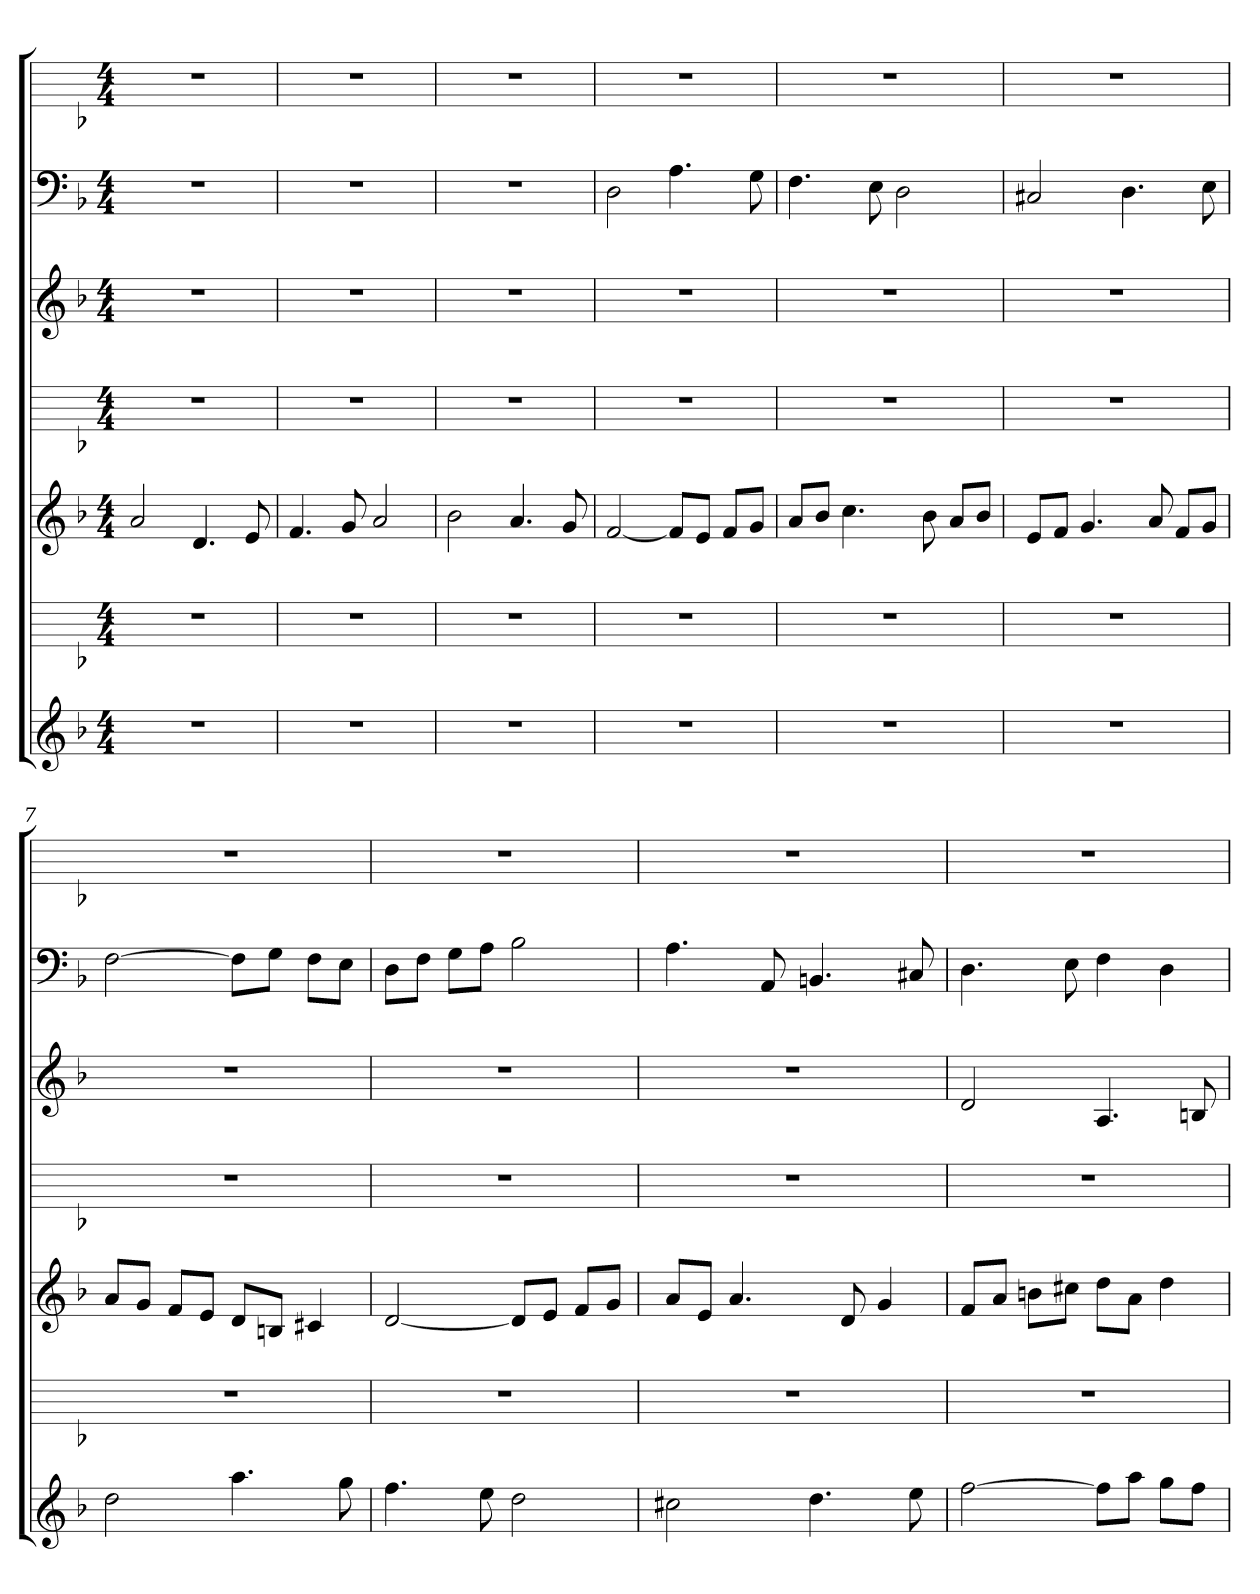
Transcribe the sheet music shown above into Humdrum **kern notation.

**kern	**kern	**kern	**kern	**kern	**kern	**kern
*part7	*part6	*part5	*part4	*part3	*part2	*part1
*staff7	*staff6	*staff5	*staff4	*staff3	*staff2	*staff1
*k[b-]	*k[b-]	*k[b-]	*k[b-]	*k[b-]	*k[b-]	*k[b-]
*d:	*d:	*d:	*d:	*d:	*d:	*d:
*M4/4	*M4/4	*M4/4	*M4/4	*M4/4	*M4/4	*M4/4
=1	=1	=1	=1	=1	=1	=1
1r	1r	2a	1r	1r	1r	1r
.	.	4.d	.	.	.	.
.	.	8e	.	.	.	.
=2	=2	=2	=2	=2	=2	=2
1r	1r	4.f	1r	1r	1r	1r
.	.	8g	.	.	.	.
.	.	2a	.	.	.	.
=3	=3	=3	=3	=3	=3	=3
1r	1r	2b-	1r	1r	1r	1r
.	.	4.a	.	.	.	.
.	.	8g	.	.	.	.
=4	=4	=4	=4	=4	=4	=4
1r	1r	[2f	1r	1r	2D	1r
.	.	8fL]	.	.	4.A	.
.	.	8eJ	.	.	.	.
.	.	8fL	.	.	.	.
.	.	8gJ	.	.	8G	.
=5	=5	=5	=5	=5	=5	=5
1r	1r	8aL	1r	1r	4.F	1r
.	.	8b-J	.	.	.	.
.	.	4.cc	.	.	.	.
.	.	.	.	.	8E	.
.	.	.	.	.	2D	.
.	.	8b-	.	.	.	.
.	.	8aL	.	.	.	.
.	.	8b-J	.	.	.	.
=6	=6	=6	=6	=6	=6	=6
1r	1r	8eL	1r	1r	2C#X	1r
.	.	8fJ	.	.	.	.
.	.	4.g	.	.	.	.
.	.	.	.	.	4.D	.
.	.	8a	.	.	.	.
.	.	8fL	.	.	.	.
.	.	8gJ	.	.	8E	.
=7	=7	=7	=7	=7	=7	=7
2dd	1r	8aL	1r	1r	[2F	1r
.	.	8gJ	.	.	.	.
.	.	8fL	.	.	.	.
.	.	8eJ	.	.	.	.
4.aa	.	8dL	.	.	8FL]	.
.	.	8BnJ	.	.	8GJ	.
.	.	4c#X	.	.	8FL	.
8gg	.	.	.	.	8EJ	.
=8	=8	=8	=8	=8	=8	=8
4.ff	1r	[2d	1r	1r	8DL	1r
.	.	.	.	.	8FJ	.
.	.	.	.	.	8GL	.
8ee	.	.	.	.	8AJ	.
2dd	.	8dL]	.	.	2B-	.
.	.	8eJ	.	.	.	.
.	.	8fL	.	.	.	.
.	.	8gJ	.	.	.	.
=9	=9	=9	=9	=9	=9	=9
2cc#X	1r	8aL	1r	1r	4.A	1r
.	.	8eJ	.	.	.	.
.	.	4.a	.	.	.	.
.	.	.	.	.	8AA	.
4.dd	.	.	.	.	4.BBn	.
.	.	8d	.	.	.	.
.	.	4g	.	.	.	.
8ee	.	.	.	.	8C#X	.
=10	=10	=10	=10	=10	=10	=10
[2ff	1r	8fL	1r	2d	4.D	1r
.	.	8aJ	.	.	.	.
.	.	8bnL	.	.	.	.
.	.	8cc#XJ	.	.	8E	.
8ffL]	.	8ddL	.	4.A	4F	.
8aaJ	.	8aJ	.	.	.	.
8ggL	.	4dd	.	.	4D	.
8ffJ	.	.	.	8Bn	.	.
=	=	=	=	=	=	=
*-	*-	*-	*-	*-	*-	*-
